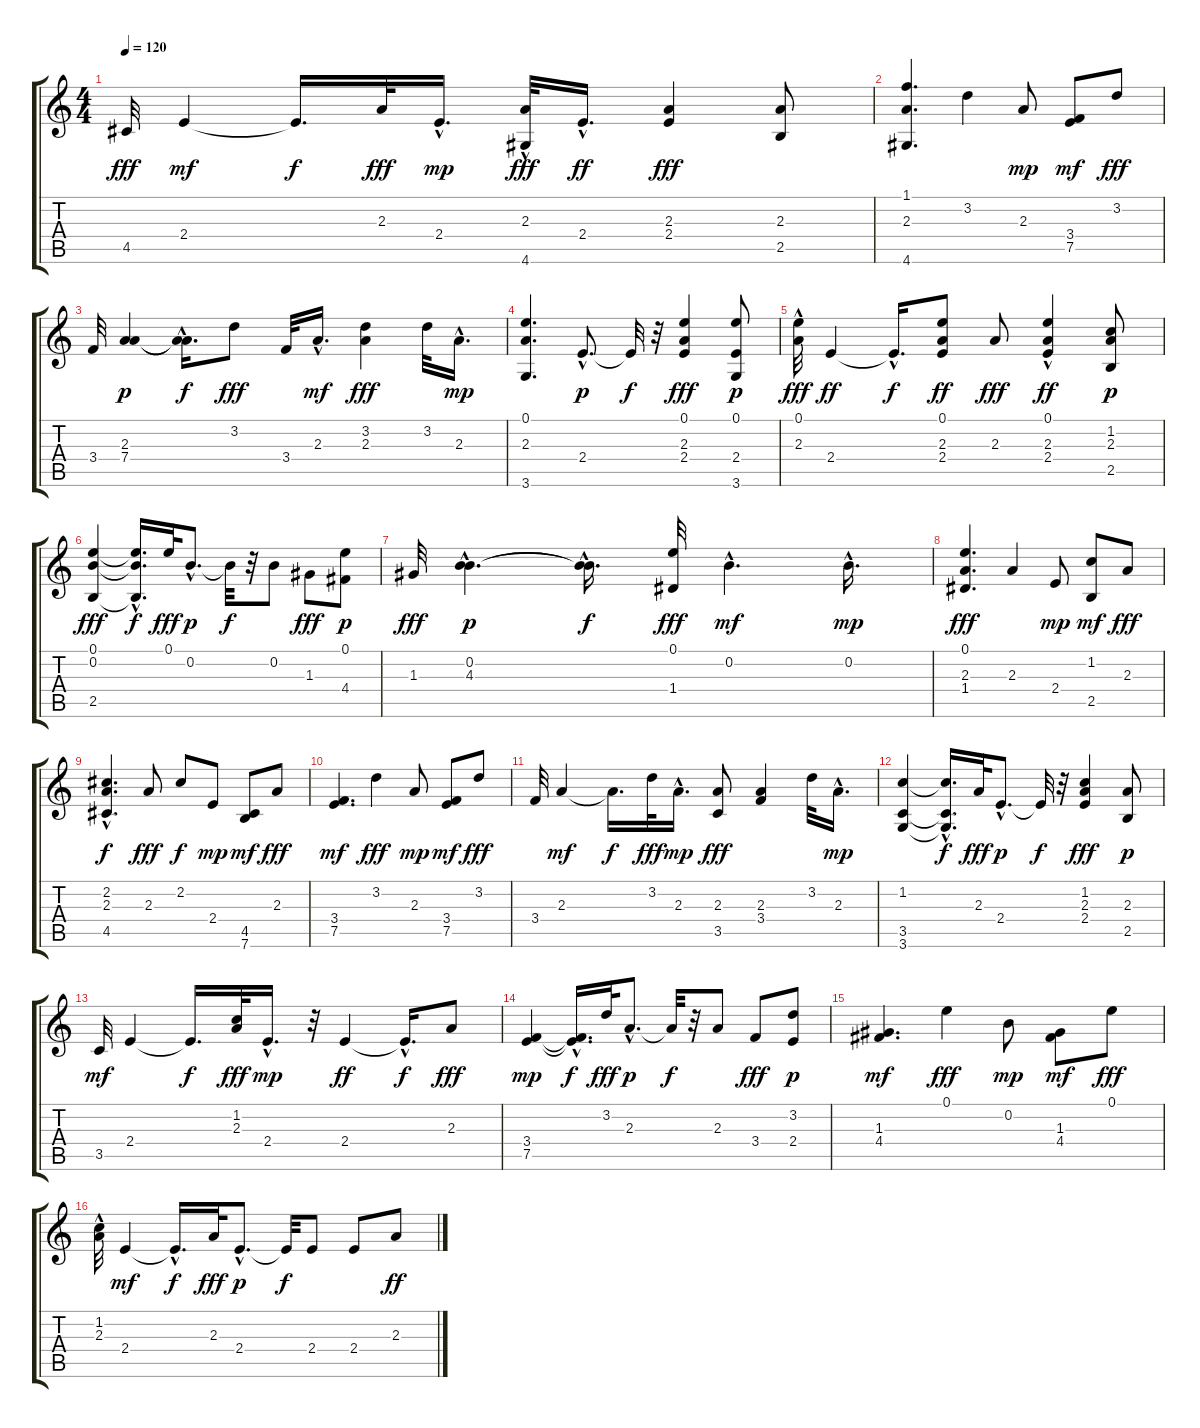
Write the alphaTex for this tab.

\track "" {instrument acousticguitarnylon}
\staff {score tabs}
\tuning (E4 B3 G3 D3 A2 E2) {hide}
\ts (4 4)
\tempo 120
\clef g2
\ks c
4.5.32{dy fff} 2.4.4{dy mf} 2.4{t}.16{d dy f} 2.3.32{dy fff} 2.4{hac}.16{d dy mp} (2.3 4.6{hac}).32{dy fff} 2.4{hac}.16{d dy ff} (2.3 2.4).4{dy fff} (2.3 2.5).8 |
(1.1 2.3 4.6).4{d} 3.2.4 2.3.8{dy mp} (3.4 7.5).8{dy mf} 3.2.8{dy fff} |
3.4.32 (2.3 7.4).4{dy p} (2.3{hac t} 7.4{hac t}).16{d dy f} 3.2.8{dy fff} 3.4.32 2.3{hac}.16{d dy mf} (3.2 2.3).4{dy fff} 3.2.32 2.3{hac}.16{d dy mp} |
(0.1 2.3 3.6).4{d} 2.4{hac}.8{d dy p} 2.4{t}.32{dy f} r.32 (0.1 2.3 2.4).4{dy fff} (0.1 2.4 3.6).8{dy p} |
(0.1{hac} 2.3{hac}).32{dy fff} 2.4.4{dy ff} 2.4{hac t}.16{d dy f} (0.1 2.3 2.4).8{dy ff} 2.3.8{dy fff} (0.1 2.3{hac} 2.4).4{dy ff} (1.2 2.3 2.5).8{dy p} |
(0.1 0.2 2.5).4{dy fff} (0.1{t} 0.2{hac t} 2.5{t}).16{d dy f} 0.1.32{dy fff} 0.2{hac}.8{d dy p} 0.2{t}.32{dy f} r.32 0.2.8 1.3.8{dy fff} (0.1 4.4).8{dy p} |
1.3.32{dy fff} (0.2{hac} 4.3{hac}).4{d dy p} (0.2{hac t} 4.3{t}).16{d dy f} (0.1 1.4).32{dy fff} 0.2{hac}.4{d dy mf} 0.2{hac}.16{d dy mp} |
(0.1 2.3 1.4).4{d dy fff} 2.3.4 2.4.8{dy mp} (1.2 2.5).8{dy mf} 2.3.8{dy fff} |
(2.2{hac} 2.3{hac} 4.5).4{d dy f} 2.3.8{dy fff} 2.2.8{dy f} 2.4.8{dy mp} (4.5 7.6).8{dy mf} 2.3.8{dy fff} |
(3.4 7.5).4{d dy mf} 3.2.4{dy fff} 2.3.8{dy mp} (3.4 7.5).8{dy mf} 3.2.8{dy fff} |
3.4.32 2.3.4{dy mf} 2.3{t}.16{d dy f} 3.2.32{dy fff} 2.3{hac}.16{d dy mp} (2.3 3.5).8{dy fff} (2.3 3.4).4 3.2.32 2.3{hac}.16{d dy mp} |
(1.2 3.5 3.6).4 (1.2{hac t} 3.5{t} 3.6{hac t}).16{d dy f} 2.3.32{dy fff} 2.4{hac}.8{d dy p} 2.4{t}.32{dy f} r.32 (1.2 2.3 2.4).4{dy fff} (2.3 2.5).8{dy p} |
3.5.32{dy mf} 2.4.4 2.4{t}.16{d dy f} (1.2 2.3).32{dy fff} 2.4{hac}.16{d dy mp} r.32 2.4.4{dy ff} 2.4{hac t}.16{d dy f} 2.3.8{dy fff} |
(3.4 7.5).4{dy mp} (3.4{t} 7.5{hac t}).16{d dy f} 3.2.32{dy fff} 2.3{hac}.8{d dy p} 2.3{t}.32{dy f} r.32 2.3.8 3.4.8{dy fff} (3.2 2.4).8{dy p} |
(1.3 4.4).4{d dy mf} 0.1.4{dy fff} 0.2.8{dy mp} (1.3 4.4).8{dy mf} 0.1.8{dy fff} |
(1.2{hac} 2.3{hac}).32 2.4.4{dy mf} 2.4{hac t}.16{d dy f} 2.3.32{dy fff} 2.4{hac}.8{d dy p} 2.4{t}.32{dy f} 2.4.8 2.4.8 2.3.8{dy ff}
